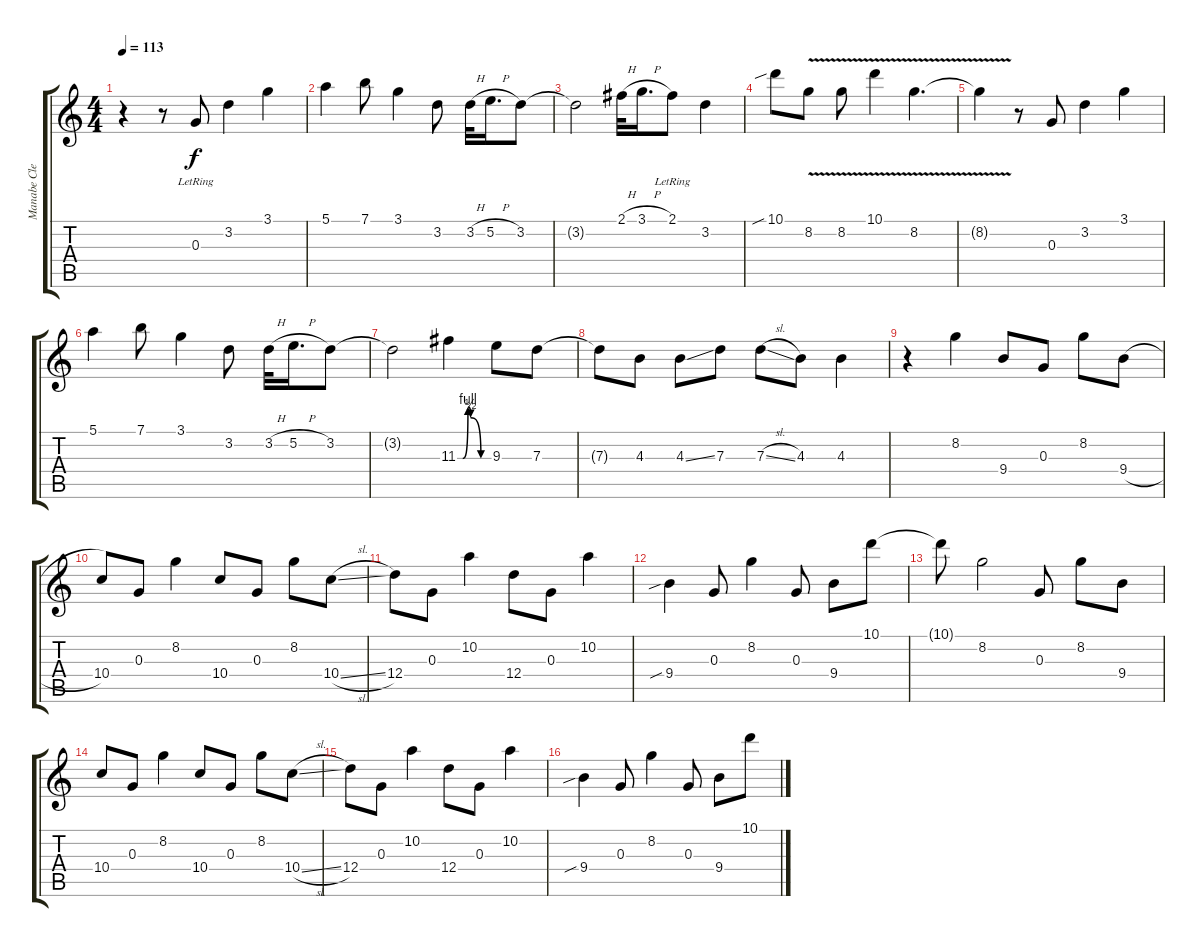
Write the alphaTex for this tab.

\track ("Manabe Clean" "Manabe Cle") {instrument electricguitarclean}
\staff {score tabs}
\tuning (E4 B3 G3 D3 A2 E2) {hide}
\ts (4 4)
\tempo 113
\clef g2
\ks c
r.4{dy f instrument electricguitarclean} r.8 0.3{lr}.8 3.2.4 3.1.4 |
5.1.4 7.1.8 3.1.4 3.2.8 3.2{h}.32 5.2{h}.16{d} 3.2.8 |
3.2{t}.2 2.1{h}.32 3.1{h}.16{d} 2.1{lr}.8 3.2.4 |
10.1{sib}.8 8.2{v}.8 8.2{v}.8 10.1{v}.4 8.2{v}.4{d} |
8.2{t}.4 r.8 0.3.8 3.2.4 3.1.4 |
5.1.4 7.1.8 3.1.4 3.2.8 3.2{h}.32 5.2{h}.16{d} 3.2.8 |
3.2{t}.2 11.3{be (custom 0 0 10 0 20 4 25 2 45 0 60 0)}.4 9.3.8 7.3.8 |
7.3{t}.8 4.3.8 4.3{ss}.8 7.3.8 7.3{sl}.8 4.3.8 4.3.4 |
r.4 8.2.4 9.4.8 0.3.8 8.2.8 9.4{h}.8 |
10.4.8 0.3.8 8.2.4 10.4.8 0.3.8 8.2.8 10.4{sl}.8 |
12.4.8 0.3.8 10.2.4 12.4.8 0.3.8 10.2.4 |
9.4{sib}.4 0.3.8 8.2.4 0.3.8 9.4.8 10.1.8 |
10.1{t}.8 8.2.2 0.3.8 8.2.8 9.4.8 |
10.4.8 0.3.8 8.2.4 10.4.8 0.3.8 8.2.8 10.4{sl}.8 |
12.4.8 0.3.8 10.2.4 12.4.8 0.3.8 10.2.4 |
9.4{sib}.4 0.3.8 8.2.4 0.3.8 9.4.8 10.1.8
